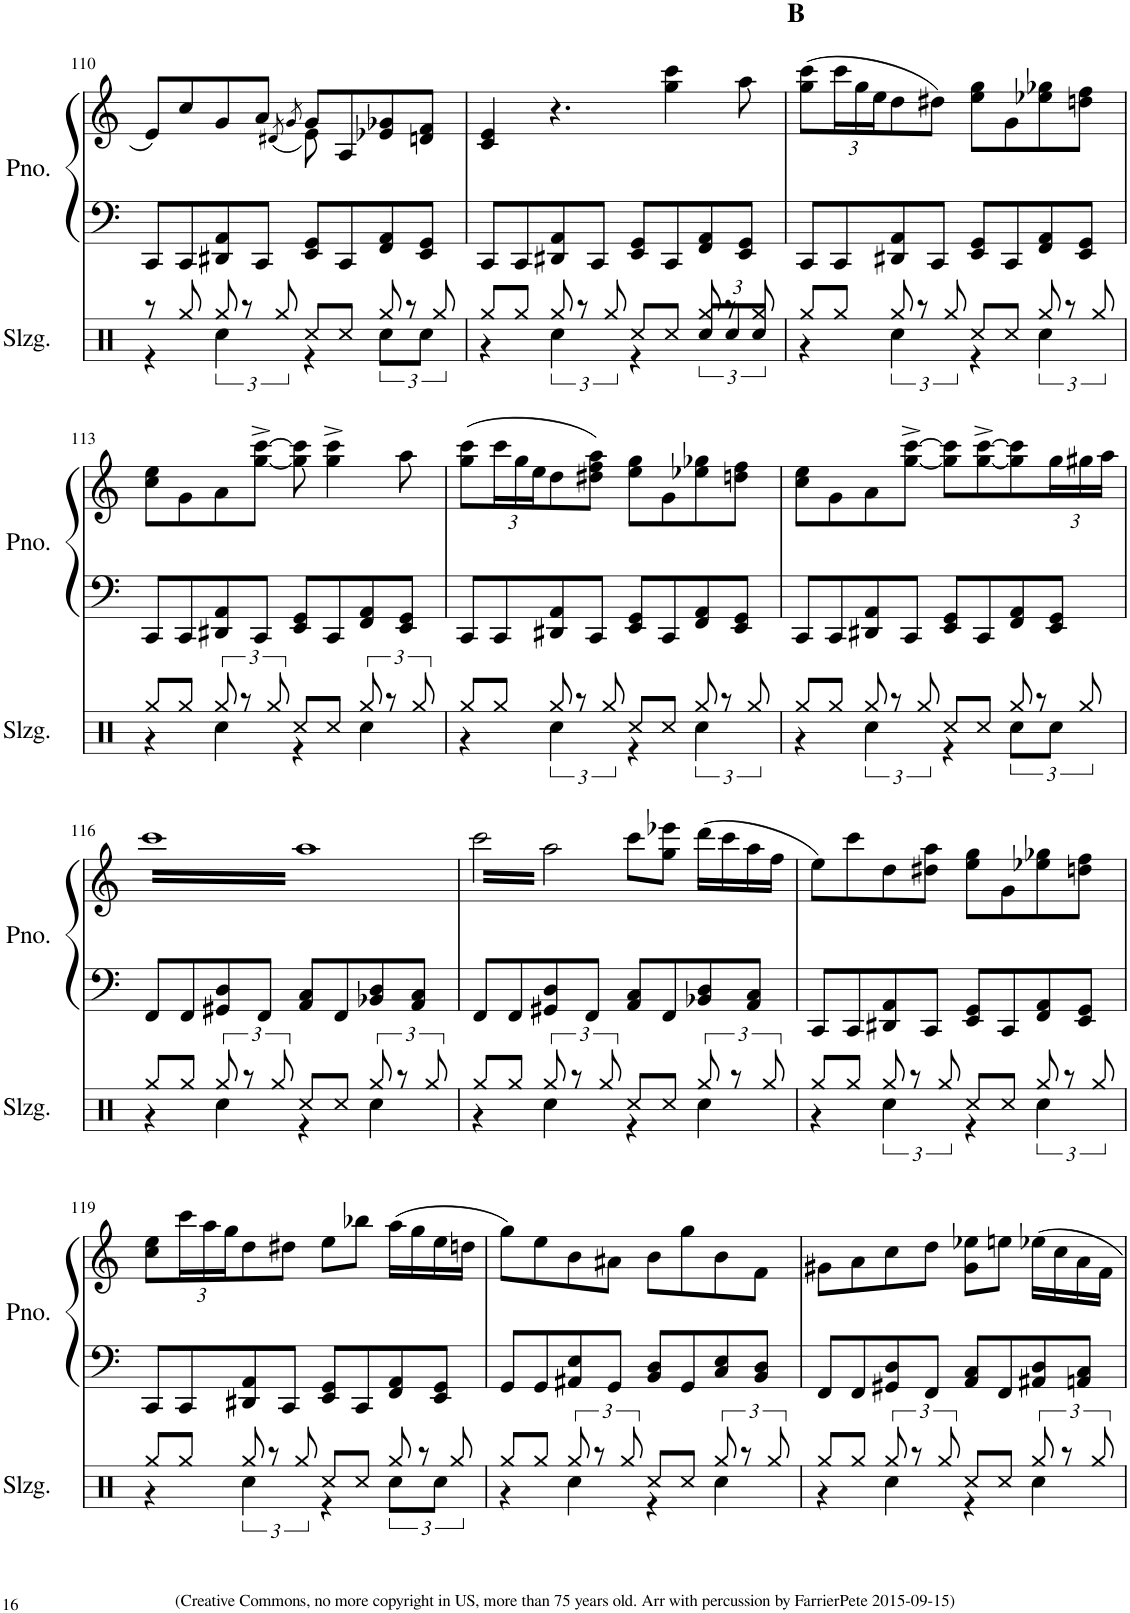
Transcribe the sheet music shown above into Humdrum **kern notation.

**kern	**kern	**kern
*part2	*part1	*part1
*staff3	*staff2	*staff1
*I"Schlagzeug	*I"Klavier	*
*I'Slzg.	*	*
!!LO:PB:g=z
*clefX	*clefF4	*clefG2
*k[]	*k[]	*k[]
*M2/2	*M2/2	*M2/2
*met(c|)	*met(c|)	*met(c|)
=110	=110	=110
*^	*	*^
8r	4r	8CC/L	8e/L	2ryy
8Rgg/	.	8CC/	8cc/	.
12Rgg/	4Rcc\	8DD#X/ 8AA/	8g/	.
12r	.	.	.	.
.	.	8CC/J	8a/J	.
12Rgg/	.	.	.	.
.	.	.	8qg/	(8qd#X/
8Rcc/L	4r	8EE/ 8GG/L	8g/L	8e\)
8Rcc/J	.	8CC/	8A/	4.ryy
12Rgg/	8Rcc\L	8FF/ 8AA/	8e-X/ 8g-X/	.
12r	.	.	.	.
.	8Rcc\J	8EE/ 8GG/J	8dn/ 8f/J	.
12Rgg/	.	.	.	.
*	*	*	*v	*v
=111	=111	=111	=111
8Rgg/L	4r	8CC/L	4c/ 4e/
8Rgg/J	.	8CC/	.
12Rgg/	4Rcc\	8DD#X/ 8AA/	4.r
12r	.	.	.
.	.	8CC/J	.
12Rgg/	.	.	.
8Rcc/L	4r	8EE/ 8GG/L	.
8Rcc/J	.	8CC/	4gg\ 4ccc\
*	*Xbrackettup	*	*
12Rgg/	12Rcc/L	8FF/ 8AA/	.
12r	12Rcc/	.	.
.	.	8EE/ 8GG/J	8aa\
12Rgg/	12Rcc/J	.	.
=112	=112	=112	=112
!	!	!	!LO:TX:a:B:t=B
8Rgg/L	4r	8CC/L	(8gg\ 8ccc\L
*	*	*	*Xbrackettup
8Rgg/J	.	8CC/	24ccc\L
.	.	.	24gg\
.	.	.	24ee\J
*brackettup	*	*	*
12Rgg/	4Rcc\	8DD#X/ 8AA/	8dd\
12r	.	.	.
.	.	8CC/J	8dd#X\J)
12Rgg/	.	.	.
8Rcc/L	4r	8EE/ 8GG/L	8ee\ 8gg\L
8Rcc/J	.	8CC/	8g\
12Rgg/	4Rcc\	8FF/ 8AA/	8ee-X\ 8gg-X\
12r	.	.	.
.	.	8EE/ 8GG/J	8ddn\ 8ff\J
12Rgg/	.	.	.
!!LO:LB:g=z
=113	=113	=113	=113
8Rgg/L	4r	8CC/L	8cc\ 8ee\L
8Rgg/J	.	8CC/	8g\
12Rgg/	4Rcc\	8DD#X/ 8AA/	8a\
12r	.	.	.
.	.	8CC/J	[8gg\^ [8ccc\^J
12Rgg/	.	.	.
8Rcc/L	4r	8EE/ 8GG/L	8gg\] 8ccc\]
8Rcc/J	.	8CC/	4gg\^ 4ccc\^
12Rgg/	4Rcc\	8FF/ 8AA/	.
12r	.	.	.
.	.	8EE/ 8GG/J	8aa\
12Rgg/	.	.	.
=114	=114	=114	=114
8Rgg/L	4r	8CC/L	(8gg\ 8ccc\L
8Rgg/J	.	8CC/	24ccc\L
.	.	.	24gg\
.	.	.	24ee\J
12Rgg/	4Rcc\	8DD#X/ 8AA/	8dd\
12r	.	.	.
.	.	8CC/J	8dd#X\ 8ff\ 8aa\J)
12Rgg/	.	.	.
8Rcc/L	4r	8EE/ 8GG/L	8ee\ 8gg\L
8Rcc/J	.	8CC/	8g\
12Rgg/	4Rcc\	8FF/ 8AA/	8ee-X\ 8gg-X\
12r	.	.	.
.	.	8EE/ 8GG/J	8ddn\ 8ff\J
12Rgg/	.	.	.
=115	=115	=115	=115
8Rgg/L	4r	8CC/L	8cc\ 8ee\L
8Rgg/J	.	8CC/	8g\
12Rgg/	4Rcc\	8DD#X/ 8AA/	8a\
12r	.	.	.
.	.	8CC/J	[8gg\^ [8ccc\^J
12Rgg/	.	.	.
8Rcc/L	4r	8EE/ 8GG/L	8gg\] 8ccc\]L
8Rcc/J	.	8CC/	[8gg\^ [8ccc\^
12Rgg/	8Rcc\L	8FF/ 8AA/	8gg\] 8ccc\]
12r	.	.	.
.	8Rcc\J	8EE/ 8GG/J	24gg\L
12Rgg/	.	.	24gg#X\
.	.	.	24aa\JJ
!!LO:LB:g=z
=116	=116	=116	=116
*	*	*	*brackettup
*	*	*	*tremolo
8Rgg/L	4r	8FF/L	32cccLLL
.	.	.	32aa
.	.	.	32ccc
.	.	.	32aa
8Rgg/J	.	8FF/	32ccc
.	.	.	32aa
.	.	.	32ccc
.	.	.	32aa
12Rgg/	4Rcc\	8GG#X/ 8D/	32ccc
.	.	.	32aa
.	.	.	32ccc
12r	.	.	.
.	.	.	32aa
.	.	8FF/J	32ccc
.	.	.	32aa
12Rgg/	.	.	.
.	.	.	32ccc
.	.	.	32aa
8Rcc/L	4r	8AA/ 8C/L	32ccc
.	.	.	32aa
.	.	.	32ccc
.	.	.	32aa
8Rcc/J	.	8FF/	32ccc
.	.	.	32aa
.	.	.	32ccc
.	.	.	32aa
12Rgg/	4Rcc\	8BB-X/ 8D/	32ccc
.	.	.	32aa
.	.	.	32ccc
12r	.	.	.
.	.	.	32aa
.	.	8AA/ 8C/J	32ccc
.	.	.	32aa
12Rgg/	.	.	.
.	.	.	32ccc
.	.	.	32aaJJJ
=117	=117	=117	=117
8Rgg/L	4r	8FF/L	32ccc\LLL
.	.	.	32aa\
.	.	.	32ccc\
.	.	.	32aa\
8Rgg/J	.	8FF/	32ccc\
.	.	.	32aa\
.	.	.	32ccc\
.	.	.	32aa\
12Rgg/	4Rcc\	8GG#X/ 8D/	32ccc\
.	.	.	32aa\
.	.	.	32ccc\
12r	.	.	.
.	.	.	32aa\
.	.	8FF/J	32ccc\
.	.	.	32aa\
12Rgg/	.	.	.
.	.	.	32ccc\
.	.	.	32aa\JJJ
*	*	*	*Xtremolo
8Rcc/L	4r	8AA/ 8C/L	8ccc\L
.	.	.	.
.	.	.	.
.	.	.	.
8Rcc/J	.	8FF/	8gg\ 8eee-X\J
.	.	.	.
.	.	.	.
.	.	.	.
12Rgg/	4Rcc\	8BB-X/ 8D/	(16ddd\LL
.	.	.	16ccc\
12r	.	.	.
.	.	8AA/ 8C/J	16aa\
12Rgg/	.	.	.
.	.	.	16ff\JJ
=118	=118	=118	=118
8Rgg/L	4r	8CC/L	8ee\L)
8Rgg/J	.	8CC/	8ccc\
12Rgg/	4Rcc\	8DD#X/ 8AA/	8dd\
12r	.	.	.
.	.	8CC/J	8dd#X\ 8aa\J
12Rgg/	.	.	.
8Rcc/L	4r	8EE/ 8GG/L	8ee\ 8gg\L
8Rcc/J	.	8CC/	8g\
12Rgg/	4Rcc\	8FF/ 8AA/	8ee-X\ 8gg-X\
12r	.	.	.
.	.	8EE/ 8GG/J	8ddn\ 8ff\J
12Rgg/	.	.	.
!!LO:LB:g=z
=119	=119	=119	=119
8Rgg/L	4r	8CC/L	8cc\ 8ee\L
*	*	*	*Xbrackettup
8Rgg/J	.	8CC/	24ccc\L
.	.	.	24aa\
.	.	.	24gg\J
12Rgg/	4Rcc\	8DD#X/ 8AA/	8dd\
12r	.	.	.
.	.	8CC/J	8dd#X\J
12Rgg/	.	.	.
8Rcc/L	4r	8EE/ 8GG/L	8ee\L
8Rcc/J	.	8CC/	8bb-X\J
12Rgg/	8Rcc\L	8FF/ 8AA/	(16aa\LL
.	.	.	16gg\
12r	.	.	.
.	8Rcc\J	8EE/ 8GG/J	16ee\
12Rgg/	.	.	.
.	.	.	16ddn\JJ
=120	=120	=120	=120
8Rgg/L	4r	8GG/L	8gg\L)
8Rgg/J	.	8GG/	8ee\
12Rgg/	4Rcc\	8AA#X/ 8E/	8b\
12r	.	.	.
.	.	8GG/J	8a#X\J
12Rgg/	.	.	.
8Rcc/L	4r	8BB/ 8D/L	8b\L
8Rcc/J	.	8GG/	8gg\
12Rgg/	4Rcc\	8C/ 8E/	8b\
12r	.	.	.
.	.	8BB/ 8D/J	8f\J
12Rgg/	.	.	.
=121	=121	=121	=121
8Rgg/L	4r	8FF/L	8g#X\L
8Rgg/J	.	8FF/	8a\
12Rgg/	4Rcc\	8GG#X/ 8D/	8cc\
12r	.	.	.
.	.	8FF/J	8dd\J
12Rgg/	.	.	.
8Rcc/L	4r	8AA/ 8C/L	8g#\ 8ee-X\L
8Rcc/J	.	8FF/	8een\J
12Rgg/	4Rcc\	8AA#X/ 8D/	16ee-X\LL
.	.	.	16cc\
12r	.	.	.
.	.	8AAn/ 8C/J	16a\
12Rgg/	.	.	.
.	.	.	16f\JJ
*v	*v	*	*
=	=	=
*-	*-	*-
